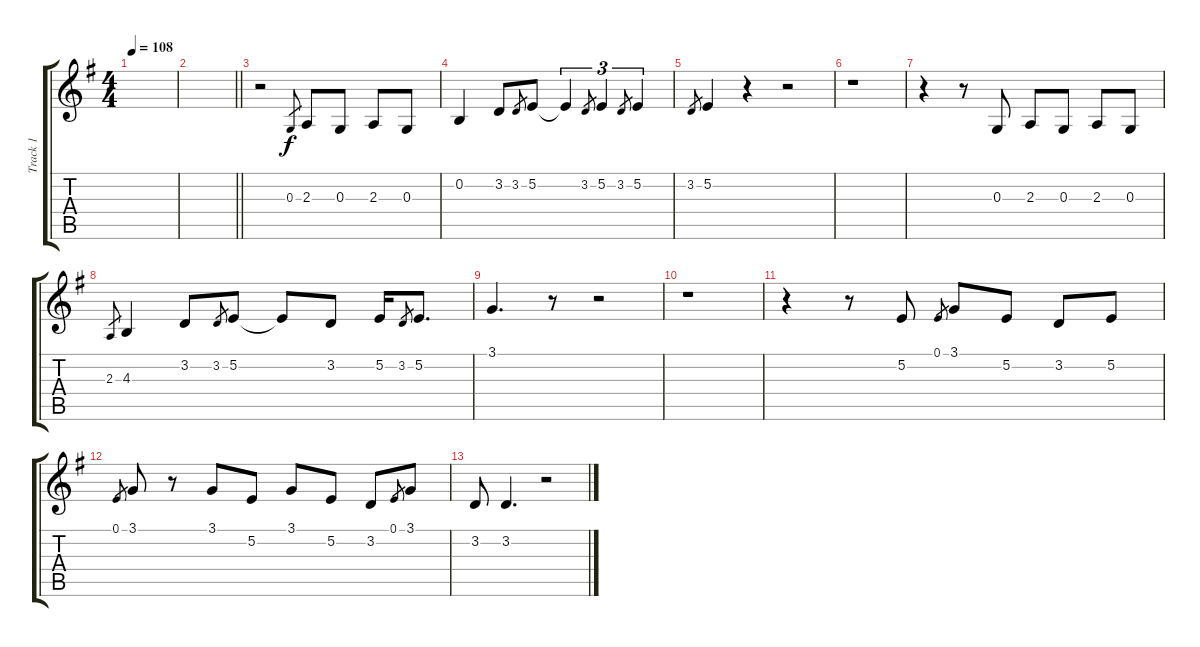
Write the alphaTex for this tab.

\track ("Track 1" "Track 1") {instrument tenorsax}
\staff {score tabs}
\tuning (E4 B3 G3 D3 A2 E2) {hide}
\ts (4 4)
\tempo 108
\clef g2
\ks g
|
\barLineRight lightlight
|
r.2 0.3.8{gr dy f} 2.3.8 0.3.8 2.3.8 0.3.8 |
0.2.4 3.2.8 3.2.8{gr} 5.2.8 5.2{t}.4{tu (3 2)} 3.2.8{gr} 5.2.4{tu (3 2)} 3.2.8{gr} 5.2.4{tu (3 2)} |
3.2.8{gr} 5.2.4 r.4 r.2 |
r.1 |
r.4 r.8 0.3.8 2.3.8 0.3.8 2.3.8 0.3.8 |
2.3.8{gr} 4.3.4 3.2.8 3.2.8{gr} 5.2.8 5.2{t}.8 3.2.8 5.2.16 3.2.8{gr} 5.2.8{d} |
3.1.4{d} r.8 r.2 |
r.1 |
r.4 r.8 5.2.8 0.1.8{gr} 3.1.8 5.2.8 3.2.8 5.2.8 |
0.1.8{gr} 3.1.8 r.8 3.1.8 5.2.8 3.1.8 5.2.8 3.2.8 0.1.8{gr} 3.1.8 |
3.2.8 3.2.4{d} r.2
